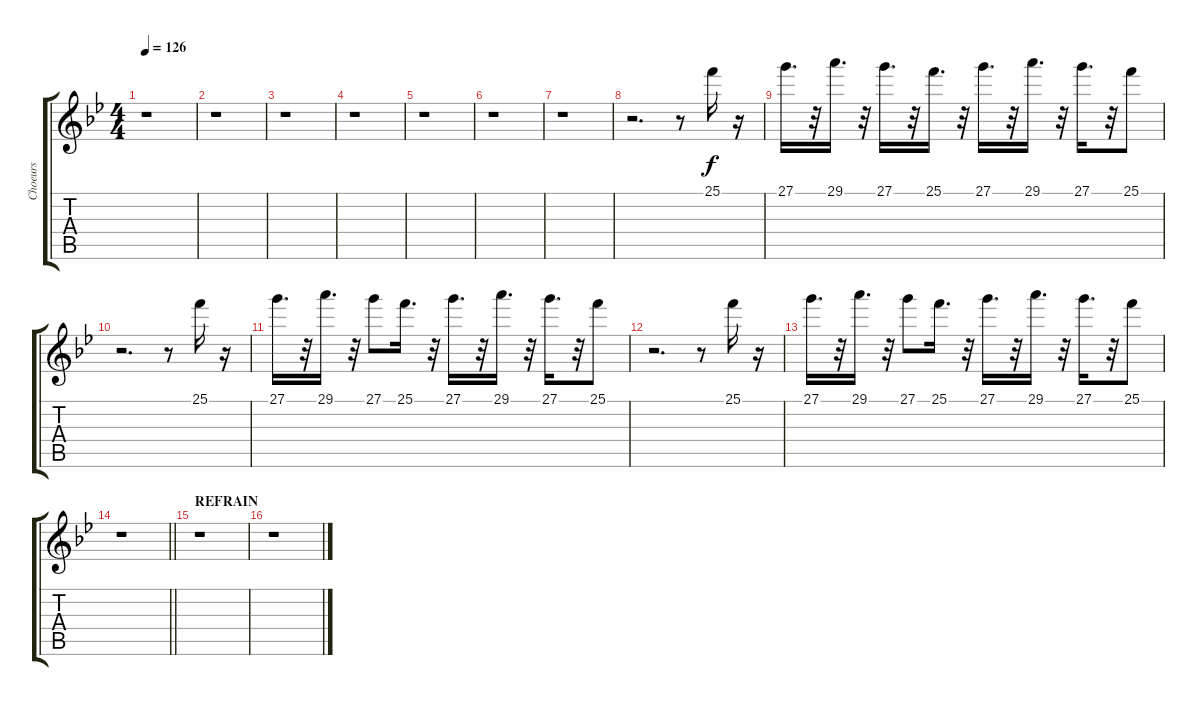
\track ("Choeurs" "Choeurs") {instrument whistle}
\staff {score tabs}
\tuning (E4 B3 G3 D3 A2 E2) {hide}
\ts (4 4)
\tempo 126
\clef g2
\ks bb
r.1{dy f} |
r.1 |
r.1 |
r.1 |
r.1 |
r.1 |
r.1 |
r.2{d} r.8 25.1.16 r.16 |
27.1.16{d} r.32 29.1.16{d} r.32 27.1.16{d} r.32 25.1.16{d} r.32 27.1.16{d} r.32 29.1.16{d} r.32 27.1.16{d} r.32 25.1.8 |
r.2{d} r.8 25.1.16 r.16 |
27.1.16{d} r.32 29.1.16{d} r.32 27.1.8 25.1.16{d} r.32 27.1.16{d} r.32 29.1.16{d} r.32 27.1.16{d} r.32 25.1.8 |
r.2{d} r.8 25.1.16 r.16 |
27.1.16{d} r.32 29.1.16{d} r.32 27.1.8 25.1.16{d} r.32 27.1.16{d} r.32 29.1.16{d} r.32 27.1.16{d} r.32 25.1.8 |
\barLineRight lightlight
r.1 |
\section ("" "REFRAIN")
r.1 |
r.1
